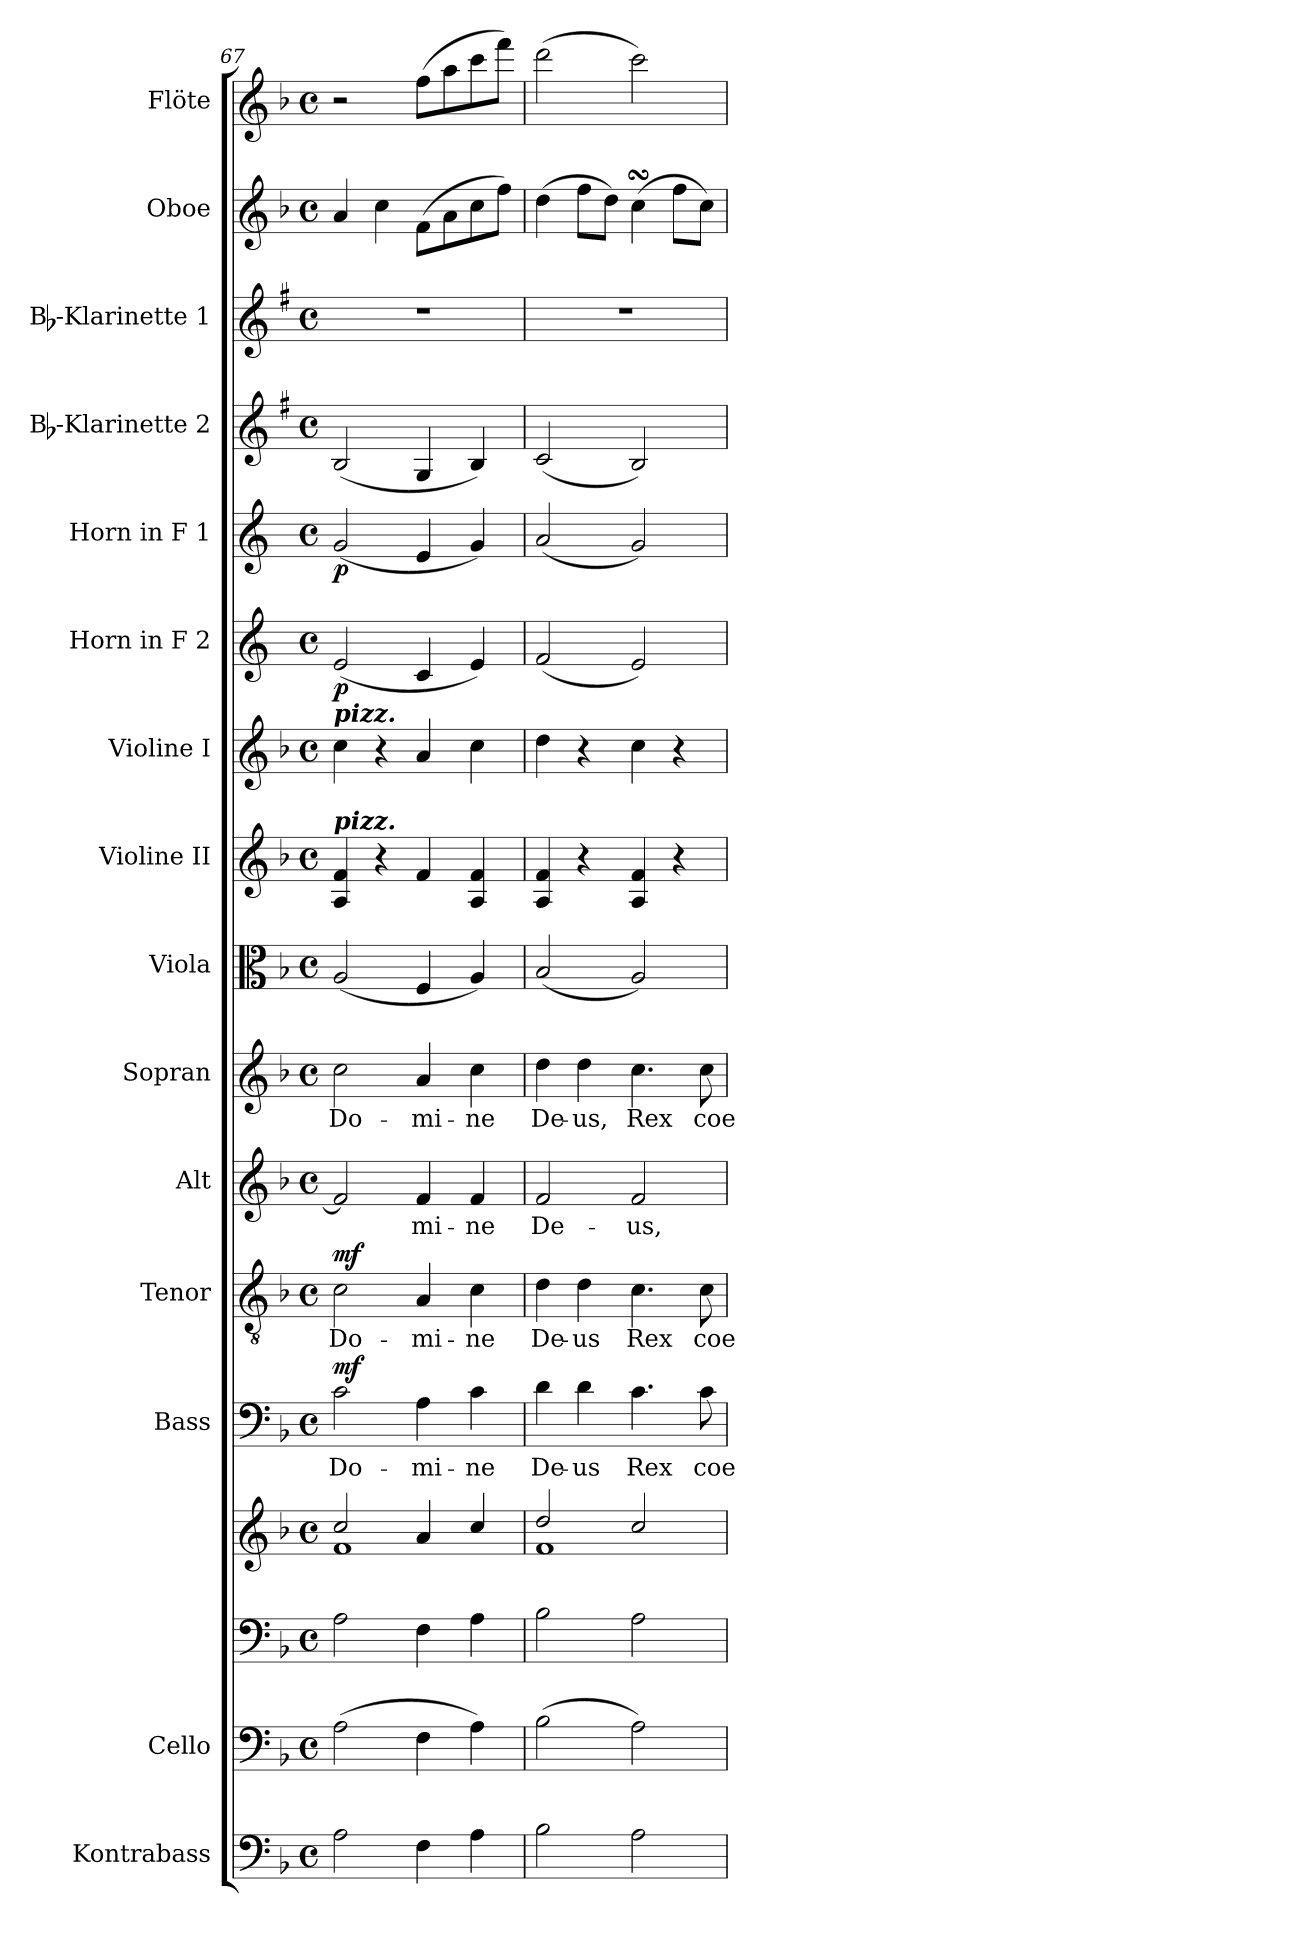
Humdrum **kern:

**kern	**kern	**kern	**kern	**kern	**text	**dynam	**kern	**text	**dynam	**kern	**text	**kern	**text	**kern	**kern	**kern	**kern	**dynam	**kern	**dynam	**kern	**kern	**kern	**kern
*part16	*part15	*part14	*part14	*part13	*part13	*part13	*part12	*part12	*part12	*part11	*part11	*part10	*part10	*part9	*part8	*part7	*part6	*part6	*part5	*part5	*part4	*part3	*part2	*part1
*staff17	*staff16	*staff15	*staff14	*staff13	*staff13	*staff13	*staff12	*staff12	*staff12	*staff11	*staff11	*staff10	*staff10	*staff9	*staff8	*staff7	*staff6	*staff6	*staff5	*staff5	*staff4	*staff3	*staff2	*staff1
*I"Kontrabass	*I"Cello	*	*	*I"Bass	*	*	*I"Tenor	*	*	*I"Alt	*	*I"Sopran	*	*I"Viola	*I"Violine II	*I"Violine I	*I"Horn in F 2	*	*I"Horn in F 1	*	*I"Bb-Klarinette 2	*I"Bb-Klarinette 1	*I"Oboe	*I"Flöte
*I'Kb.	*	*	*	*I'B.	*	*	*I'T.	*	*	*I'A.	*	*I'S.	*	*I'Vla.	*I'Vl. II	*I'Vl. I	*	*	*	*	*I'Bb Kl. 2	*I'Bb Kl. 1	*I'Ob.	*I'Fl.
*clefF4	*clefF4	*clefF4	*clefG2	*clefF4	*	*	*clefGv2	*	*	*clefG2	*	*clefG2	*	*clefC3	*clefG2	*clefG2	*clefG2	*	*clefG2	*	*clefG2	*clefG2	*clefG2	*clefG2
*ITrd7c12	*	*	*	*	*	*	*	*	*	*	*	*	*	*	*	*	*ITrd4c7	*	*ITrd4c7	*	*ITrd1c2	*ITrd1c2	*	*
*k[b-]	*k[b-]	*k[b-]	*k[b-]	*k[b-]	*	*	*k[b-]	*	*	*k[b-]	*	*k[b-]	*	*k[b-]	*k[b-]	*k[b-]	*k[b-]	*	*k[b-]	*	*k[b-]	*k[b-]	*k[b-]	*k[b-]
*F:	*F:	*F:	*F:	*F:	*	*	*F:	*	*	*F:	*	*F:	*	*F:	*F:	*F:	*F:	*	*F:	*	*F:	*F:	*F:	*F:
*M4/4	*M4/4	*M4/4	*M4/4	*M4/4	*	*	*M4/4	*	*	*M4/4	*	*M4/4	*	*M4/4	*M4/4	*M4/4	*M4/4	*	*M4/4	*	*M4/4	*M4/4	*M4/4	*M4/4
*met(c)	*met(c)	*met(c)	*met(c)	*met(c)	*	*	*met(c)	*	*	*met(c)	*	*met(c)	*	*met(c)	*met(c)	*met(c)	*met(c)	*	*met(c)	*	*met(c)	*met(c)	*met(c)	*met(c)
=67	=67	=67	=67	=67	=67	=67	=67	=67	=67	=67	=67	=67	=67	=67	=67	=67	=67	=67	=67	=67	=67	=67	=67	=67
*	*	*	*^	*	*	*	*	*	*	*	*	*	*	*	*	*	*	*	*	*	*	*	*	*
!	!	!	!	!	!	!	!	!	!	!	!	!	!	!	!	!	!LO:TX:a:Bi:t=pizz.	!	!	!	!	!	!	!	!
!	!	!	!	!	!	!	!	!	!	!	!	!	!	!	!	!LO:TX:a:Bi:t=pizz.	!	!	!	!	!	!	!	!	!
!	!	!	!	!	!	!LO:LY:b	!LO:DY:a	!	!LO:LY:b	!LO:DY:a	!	!	!	!LO:LY:b	!	!	!	!	!LO:DY:b	!	!LO:DY:b	!	!	!	!
2AA\	(>2A\	2A\	2cc/	1f	2c\	Do-	mf	2c\	Do-	mf	2f/]	.	2cc\	Do-	(<2A/	4A/ 4f/	4cc\	(<2A/	p	(<2c/	p	(<2A/	1r	4a/	2r
.	.	.	.	.	.	.	.	.	.	.	.	.	.	.	.	4r	4r	.	.	.	.	.	.	4cc\	.
!	!	!	!	!	!	!LO:LY:b	!	!	!LO:LY:b	!	!	!LO:LY:b	!	!LO:LY:b	!	!	!	!	!	!	!	!	!	!	!
4FF\	4F\	4F\	4a/	.	4A\	-mi-	.	4A/	-mi-	.	4f/	-mi-	4a/	-mi-	4F/	4f/	4a/	4F/	.	4A/	.	4F/	.	(>8f\L	(>8ff\L
.	.	.	.	.	.	.	.	.	.	.	.	.	.	.	.	.	.	.	.	.	.	.	.	8a\	8aa\
!	!	!	!	!	!	!LO:LY:b	!	!	!LO:LY:b	!	!	!LO:LY:b	!	!LO:LY:b	!	!	!	!	!	!	!	!	!	!	!
4AA\	4A\)	4A\	4cc/	.	4c\	-ne	.	4c\	-ne	.	4f/	-ne	4cc\	-ne	4A/)	4A/ 4f/	4cc\	4A/)	.	4c/)	.	4A/)	.	8cc\	8ccc\
.	.	.	.	.	.	.	.	.	.	.	.	.	.	.	.	.	.	.	.	.	.	.	.	8ff\J)	8fff\J)
=68	=68	=68	=68	=68	=68	=68	=68	=68	=68	=68	=68	=68	=68	=68	=68	=68	=68	=68	=68	=68	=68	=68	=68	=68	=68
!	!	!	!	!	!	!LO:LY:b	!	!	!LO:LY:b	!	!	!LO:LY:b	!	!LO:LY:b	!	!	!	!	!	!	!	!	!	!	!
2BB-\	(>2B-\	2B-\	2dd/	1f	4d\	De-	.	4d\	De-	.	2f/	De-	4dd\	De-	(<2B-/	4A/ 4f/	4dd\	(<2B-/	.	(<2d/	.	(<2B-/	1r	(>4dd\	(>2ddd\
!	!	!	!	!	!	!LO:LY:b	!	!	!LO:LY:b	!	!	!	!	!LO:LY:b	!	!	!	!	!	!	!	!	!	!	!
.	.	.	.	.	4d\	-us	.	4d\	-us	.	.	.	4dd\	-us,	.	4r	4r	.	.	.	.	.	.	8ff\L	.
.	.	.	.	.	.	.	.	.	.	.	.	.	.	.	.	.	.	.	.	.	.	.	.	8dd\J)	.
!	!	!	!	!	!	!LO:LY:b	!	!	!LO:LY:b	!	!	!LO:LY:b	!	!LO:LY:b	!	!	!	!	!	!	!	!	!	!	!
2AA\	2A\)	2A\	2cc/	.	4.c\	Rex	.	4.c\	Rex	.	2f/	-us,	4.cc\	Rex	2A/)	4A/ 4f/	4cc\	2A/)	.	2c/)	.	2A/)	.	(>4ccsSSS\	2ccc\)
.	.	.	.	.	.	.	.	.	.	.	.	.	.	.	.	4r	4r	.	.	.	.	.	.	8ff\L	.
!	!	!	!	!	!	!LO:LY:b	!	!	!LO:LY:b	!	!	!	!	!LO:LY:b	!	!	!	!	!	!	!	!	!	!	!
.	.	.	.	.	8c\	coe-	.	8c\	coe-	.	.	.	8cc\	coe-	.	.	.	.	.	.	.	.	.	8cc\J)	.
*	*	*	*v	*v	*	*	*	*	*	*	*	*	*	*	*	*	*	*	*	*	*	*	*	*	*
=	=	=	=	=	=	=	=	=	=	=	=	=	=	=	=	=	=	=	=	=	=	=	=	=
*-	*-	*-	*-	*-	*-	*-	*-	*-	*-	*-	*-	*-	*-	*-	*-	*-	*-	*-	*-	*-	*-	*-	*-	*-
